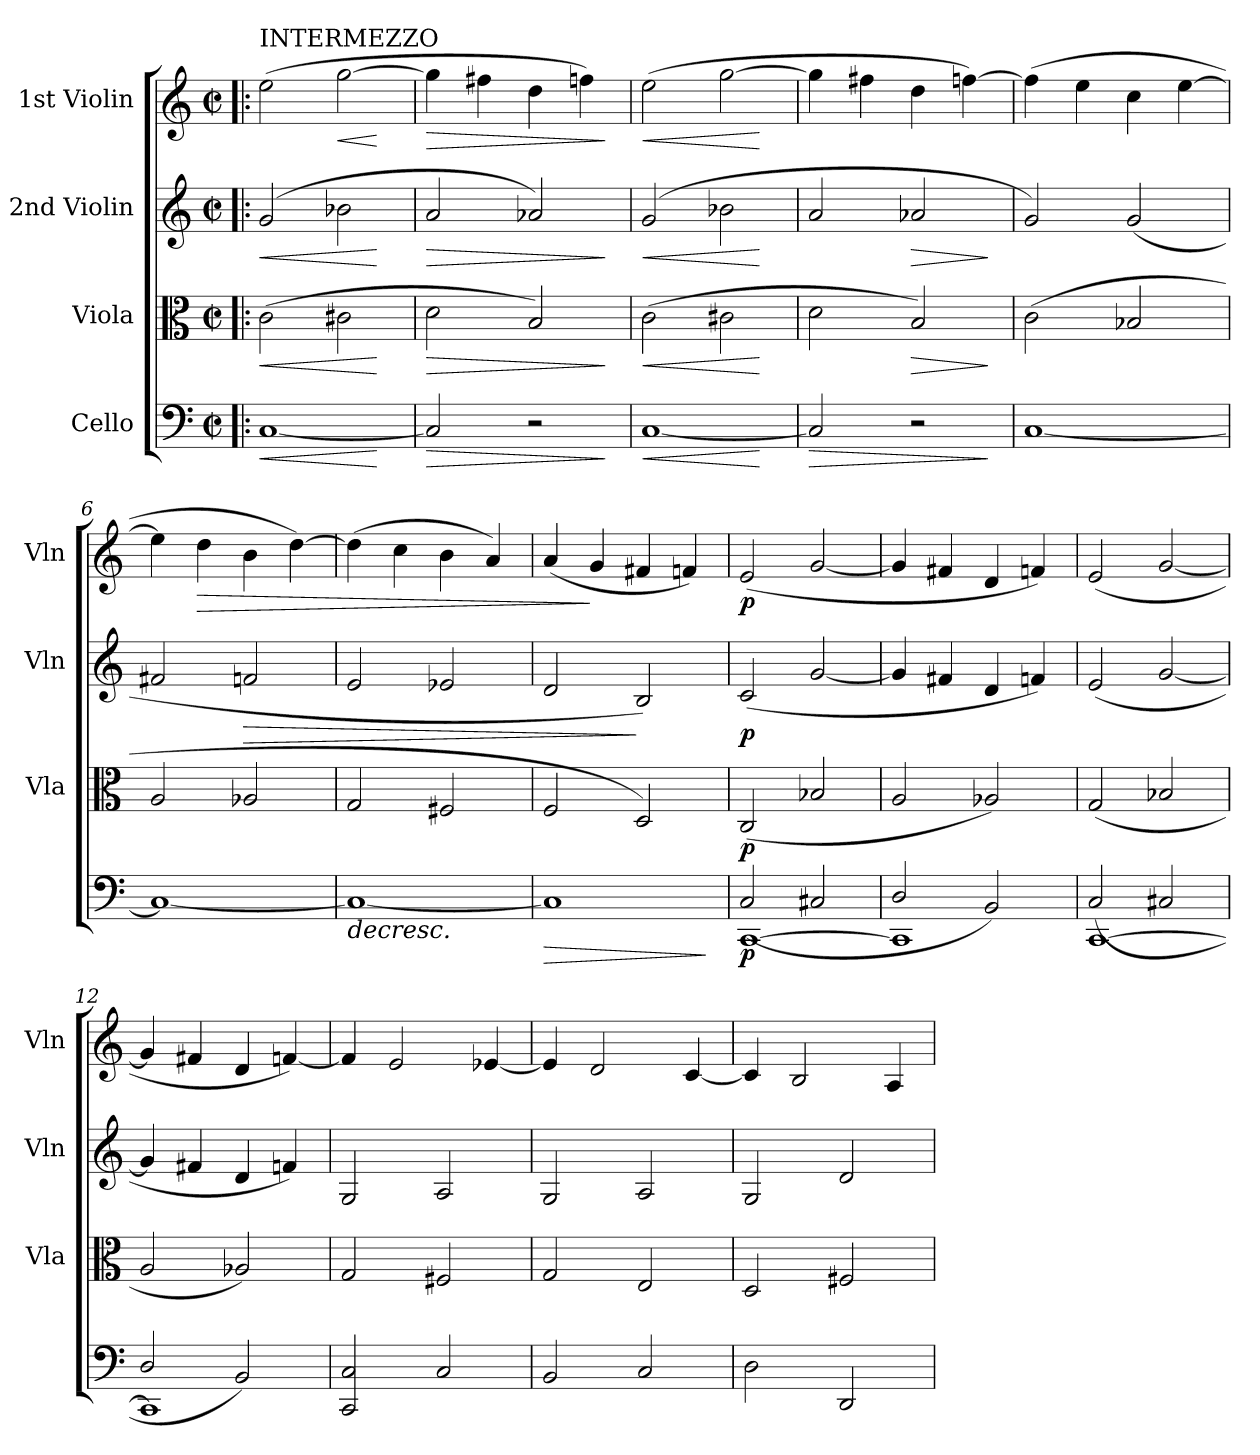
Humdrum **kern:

**kern	**dynam	**kern	**dynam	**kern	**dynam	**kern	**dynam
*part4	*part4	*part3	*part3	*part2	*part2	*part1	*part1
*staff4	*staff4	*staff3	*staff3	*staff2	*staff2	*staff1	*staff1
*I"Cello	*	*I"Viola	*	*I"2nd Violin	*	*I"1st Violin	*
*	*	*I'Vla	*	*I'Vln	*	*I'Vln	*
*clefF4	*	*clefC3	*	*clefG2	*	*clefG2	*
*k[]	*	*k[]	*	*k[]	*	*k[]	*
*C:	*	*C:	*	*C:	*	*C:	*
*M2/2	*	*M2/2	*	*M2/2	*	*M2/2	*
*met(c|)	*	*met(c|)	*	*met(c|)	*	*met(c|)	*
=1!|:	=1!|:	=1!|:	=1!|:	=1!|:	=1!|:	=1!|:	=1!|:
!	!	!	!	!	!	!LO:TX:a:t=INTERMEZZO	!
!	!LO:HP:b	!	!LO:HP:b	!	!LO:HP:b	!	!
[1C	<	(2c\	<	(2g/	<	(2ee\	.
!	!	!	!	!	!	!	!LO:HP:b
.	.	2c#X\	.	2b-X\	.	[2gg\	<
.	[	.	[	.	[	.	[
=2	=2	=2	=2	=2	=2	=2	=2
!	!LO:HP:b	!	!LO:HP:b	!	!LO:HP:b	!	!LO:HP:b
2C/]	>	2d\	>	2a/	>	4gg\]	>
.	.	.	.	.	.	4ff#X\	.
2r	.	2B/)	.	2a-X/)	.	4dd\	.
.	.	.	.	.	.	4ffn\)	.
.	]	.	]	.	]	.	]
=3	=3	=3	=3	=3	=3	=3	=3
!	!LO:HP:b	!	!LO:HP:b	!	!LO:HP:b	!	!LO:HP:b
[1C	<	(2c\	<	(2g/	<	(2ee\	<
.	.	2c#X\	.	2b-X\	.	[2gg\	.
.	[	.	[	.	[	.	[
=4	=4	=4	=4	=4	=4	=4	=4
!	!LO:HP:b	!	!	!	!	!	!
2C/]	>	2d\	.	2a/	.	4gg\]	.
.	.	.	.	.	.	4ff#X\	.
!	!	!	!LO:HP:b	!	!LO:HP:b	!	!
2r	.	2B/)	>	2a-X/	>	4dd\	.
.	.	.	.	.	.	[4ffn\)	.
.	]	.	]	.	]	.	.
=5	=5	=5	=5	=5	=5	=5	=5
[1C	.	(2c\	.	2g/)	.	(4ff\]	.
.	.	.	.	.	.	4ee\	.
.	.	2B-X/	.	(2g/	.	4cc\	.
.	.	.	.	.	.	[4ee\	.
=6	=6	=6	=6	=6	=6	=6	=6
1C_	.	2A/	.	2f#X/	.	4ee\]	.
!	!	!	!	!	!	!	!LO:HP:b
.	.	.	.	.	.	4dd\	>
!	!	!	!	!	!LO:HP:b	!	!
.	.	2A-X/	.	2fn/	>	4b\	.
.	.	.	.	.	.	[4dd\)	.
=7	=7	=7	=7	=7	=7	=7	=7
!	!LO:HP:b	!	!	!	!	!	!
1C_	>	2G/	.	2e/	.	(4dd\]	.
.	.	.	.	.	.	4cc\	.
.	.	2F#X/	.	2e-X/	.	4b\	.
.	.	.	.	.	.	4a/)	.
=8	=8	=8	=8	=8	=8	=8	=8
!	!LO:HP:b	!	!	!	!	!	!
1C]	>	2F/	.	2d/	.	(4a/	.
.	.	.	.	.	.	4g/	]
.	.	2D/)	.	2B/)	]	4f#X/	.
.	.	.	.	.	.	4fn/)	.
.	] ]	.	.	.	.	.	.
=9	=9	=9	=9	=9	=9	=9	=9
*^	*	*	*	*	*	*	*
!	!	!LO:DY:b	!	!LO:DY:b	!	!LO:DY:b	!	!LO:DY:b
[1CC	(2C/	p	(2C/	p	(2c/	p	(2e/	p
.	2C#X/	.	2B-X/	.	[2g/	.	[2g/	.
=10	=10	=10	=10	=10	=10	=10	=10	=10
1CC]	2D/	.	2A/	.	4g/]	.	4g/]	.
.	.	.	.	.	4f#X/	.	4f#X/	.
.	2BB/)	.	2A-X/)	.	4d/	.	4d/	.
.	.	.	.	.	4fn/)	.	4fn/)	.
=11	=11	=11	=11	=11	=11	=11	=11	=11
[1CC	(2C/	.	(2G/	.	(2e/	.	(2e/	.
.	2C#X/	.	2B-X/	.	[2g/	.	[2g/	.
=12	=12	=12	=12	=12	=12	=12	=12	=12
1CC]	2D/	.	2A/	.	4g/]	.	4g/]	.
.	.	.	.	.	4f#X/	.	4f#X/	.
.	2BB/)	.	2A-X/)	.	4d/	.	4d/	.
.	.	.	.	.	4fn/)	.	[4fn/)	.
*v	*v	*	*	*	*	*	*	*
!!LO:LB:g=z
=13	=13	=13	=13	=13	=13	=13	=13
2CC/ 2C/	.	2G/	.	2G/	.	4f/]	.
.	.	.	.	.	.	2e/	.
2C/	.	2F#X/	.	2A/	.	.	.
.	.	.	.	.	.	[4e-X/	.
=14	=14	=14	=14	=14	=14	=14	=14
2BB/	.	2G/	.	2G/	.	4e-/]	.
.	.	.	.	.	.	2d/	.
2C/	.	2E/	.	2A/	.	.	.
.	.	.	.	.	.	[4c/	.
=15	=15	=15	=15	=15	=15	=15	=15
2D\	.	2D/	.	2G/	.	4c/]	.
.	.	.	.	.	.	2B/	.
2DD/	.	2F#X/	.	2d/	.	.	.
.	.	.	.	.	.	4A/	.
=	=	=	=	=	=	=	=
*-	*-	*-	*-	*-	*-	*-	*-
